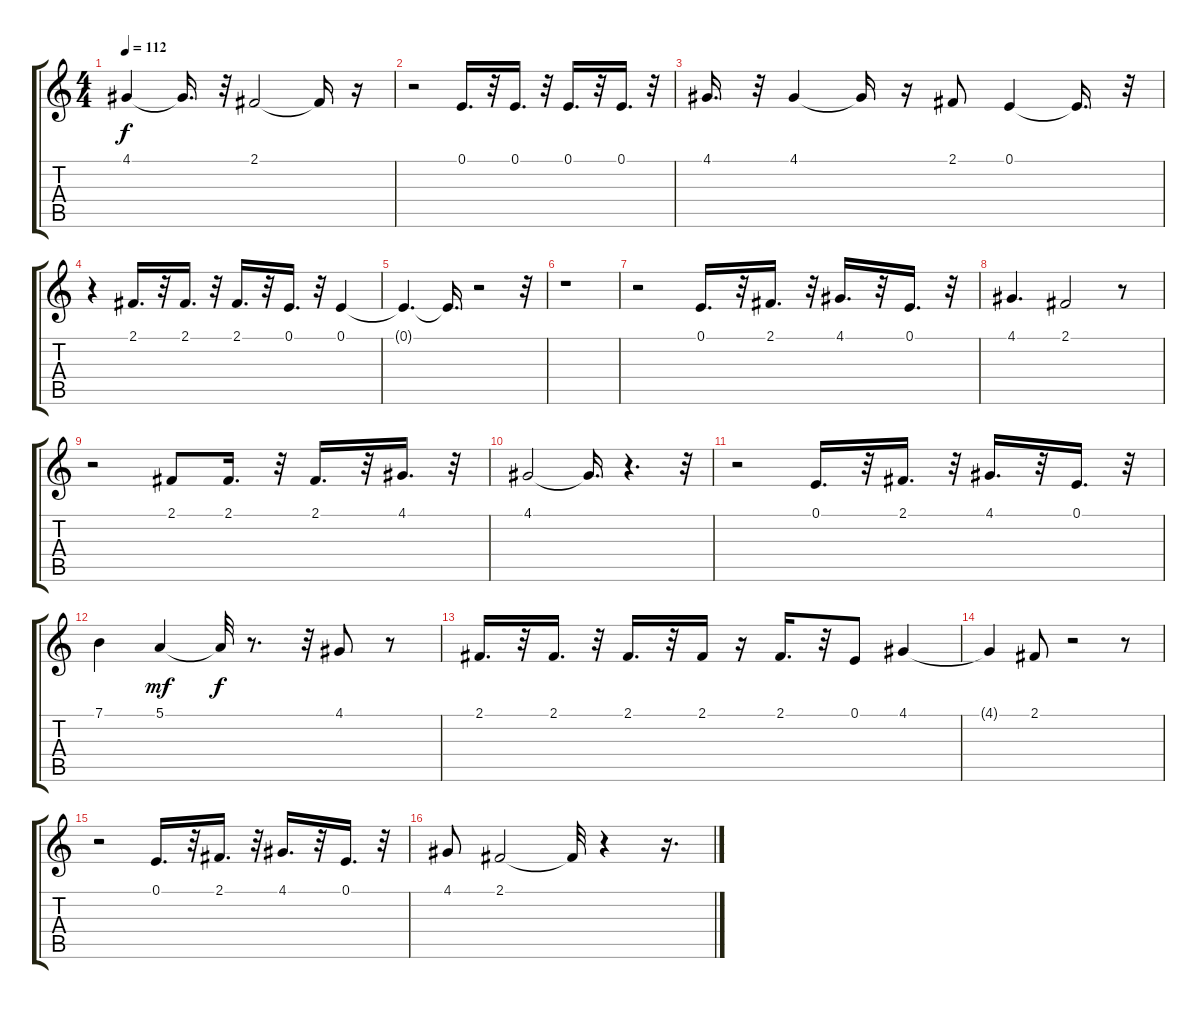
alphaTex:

\track "" {instrument flute}
\staff {score tabs}
\tuning (E4 B3 G3 D3 A2 E2) {hide}
\ts (4 4)
\tempo 112
\clef g2
\ks c
4.1.4{dy f} 4.1{t}.16{d} r.32 2.1.2 2.1{t}.16 r.16 |
r.2 0.1.16{d} r.32 0.1.16{d} r.32 0.1.16{d} r.32 0.1.16{d} r.32 |
4.1.16{d} r.32 4.1.4 4.1{t}.16 r.16 2.1.8 0.1.4 0.1{t}.16{d} r.32 |
r.4 2.1.16{d} r.32 2.1.16{d} r.32 2.1.16{d} r.32 0.1.16{d} r.32 0.1.4 |
0.1{t}.4{d} 0.1{t}.16{d} r.2 r.32 |
r.1 |
r.2 0.1.16{d} r.32 2.1.16{d} r.32 4.1.16{d} r.32 0.1.16{d} r.32 |
4.1.4{d} 2.1.2 r.8 |
r.2 2.1.8 2.1.16{d} r.32 2.1.16{d} r.32 4.1.16{d} r.32 |
4.1.2 4.1{t}.16{d} r.4{d} r.32 |
r.2 0.1.16{d} r.32 2.1.16{d} r.32 4.1.16{d} r.32 0.1.16{d} r.32 |
7.1.4 5.1.4{dy mf} 5.1{t}.32{dy f} r.8{d} r.32 4.1.8 r.8 |
2.1.16{d} r.32 2.1.16{d} r.32 2.1.16{d} r.32 2.1.16 r.16 2.1.16{d} r.32 0.1.8 4.1.4 |
4.1{t}.4 2.1.8 r.2 r.8 |
r.2 0.1.16{d} r.32 2.1.16{d} r.32 4.1.16{d} r.32 0.1.16{d} r.32 |
4.1.8 2.1.2 2.1{t}.32 r.4 r.16{d}
